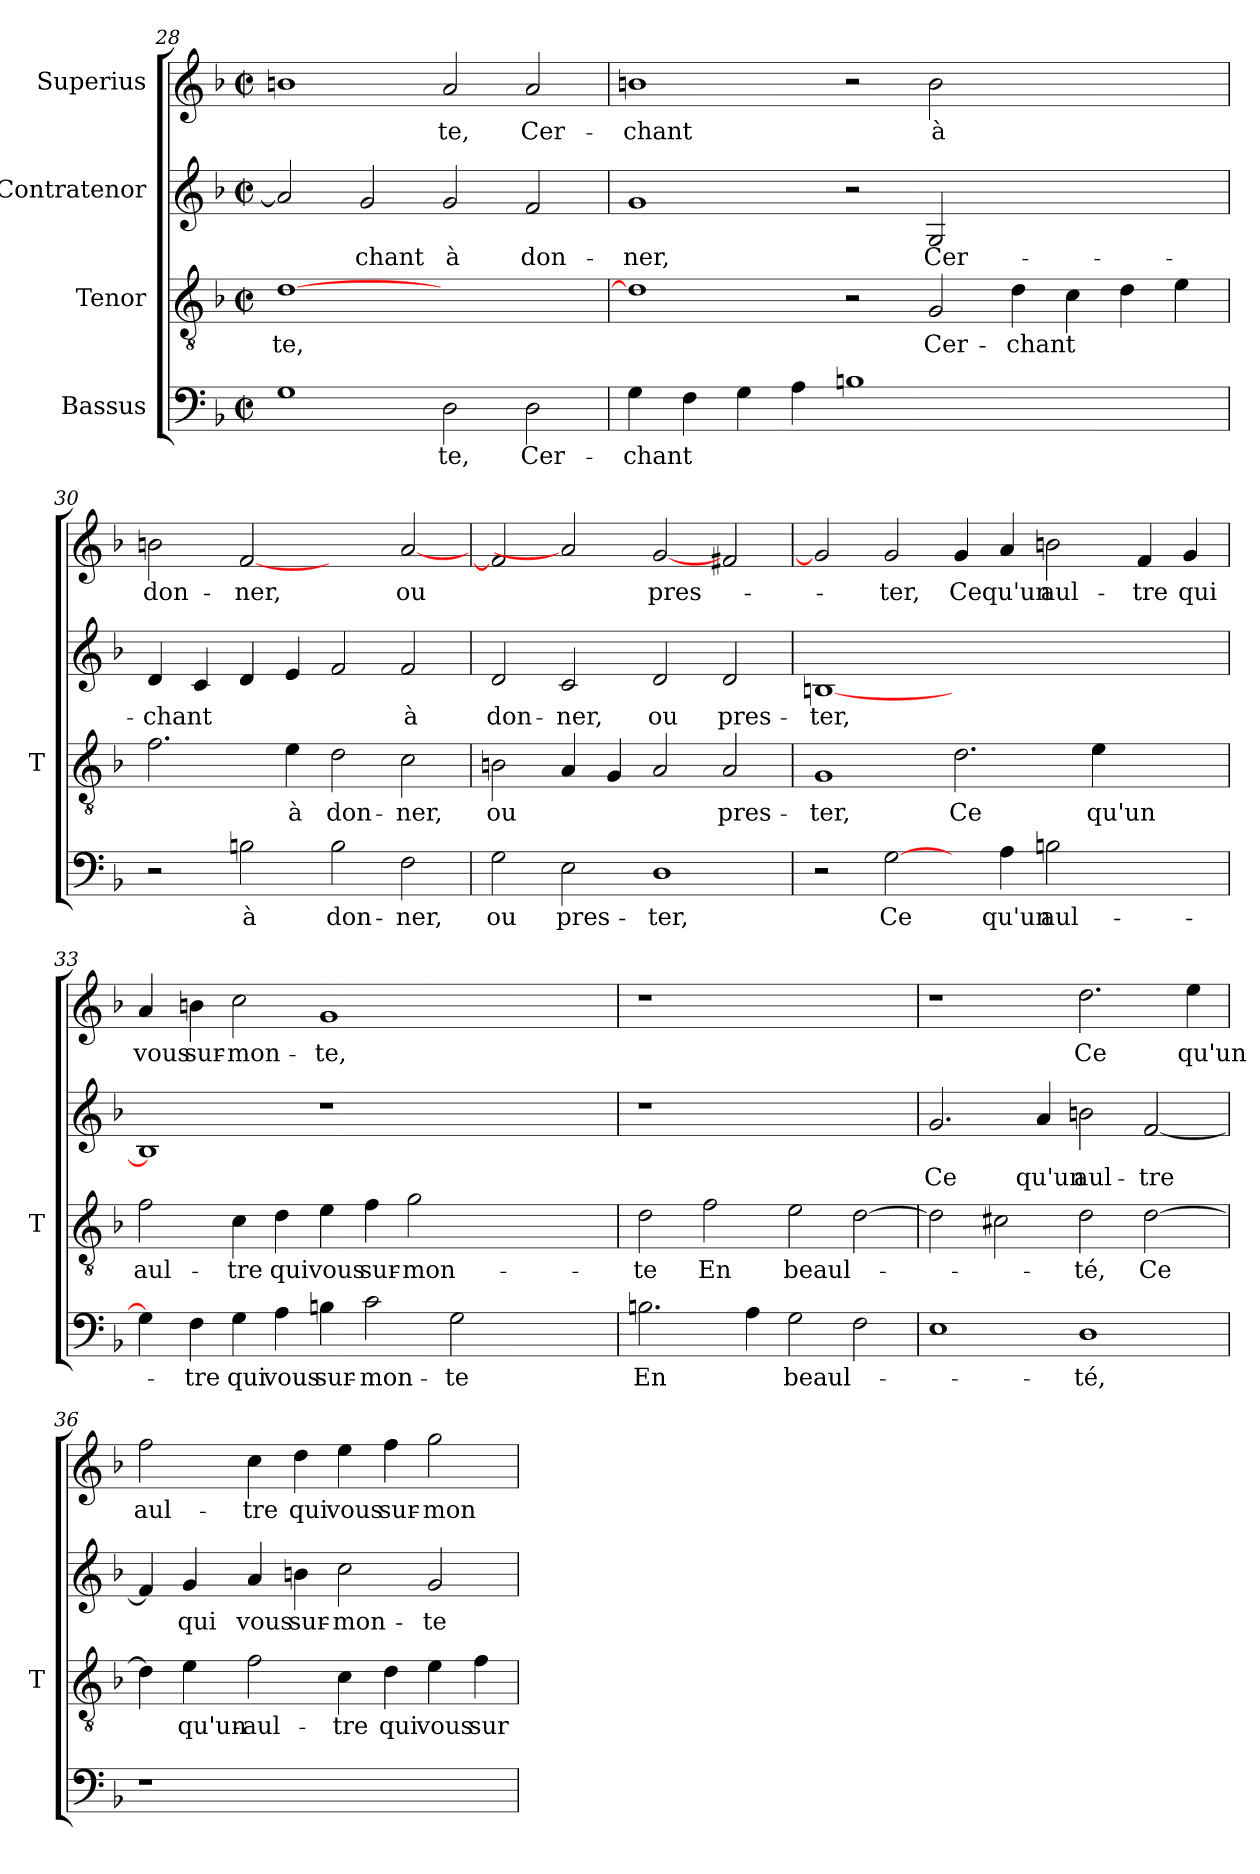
**kern	**text	**kern	**text	**kern	**text	**kern	**text
*part4	*part4	*part3	*part3	*part2	*part2	*part1	*part1
*staff4	*staff4	*staff3	*staff3	*staff2	*staff2	*staff1	*staff1
*I"Bassus	*	*I"Tenor	*	*I"Contratenor	*	*I"Superius	*
*	*	*I'T	*	*	*	*	*
*clefF4	*	*clefGv2	*	*clefG2	*	*clefG2	*
*k[b-]	*	*k[b-]	*	*k[b-]	*	*k[b-]	*
*F:	*	*F:	*	*F:	*	*F:	*
*M2/2	*	*M2/2	*	*M2/2	*	*M2/2	*
*met(c|)	*	*met(c|)	*	*met(c|)	*	*met(c|)	*
=28	=28	=28	=28	=28	=28	=28	=28
1G	.	[1d	-te,	2a]	.	1b	.
.	.	.	.	2g	-chant	.	.
2D	-te,	1ryy	.	2g	-à	2a	-te,
2D	Cer-	.	.	2f	don-	2a	Cer-
=29	=29	=29	=29	=29	=29	=29	=29
4G	-chant	1d]	.	1g	-ner,	1b	-chant
4F	.	.	.	.	.	.	.
4G	.	.	.	.	.	.	.
4A	.	.	.	.	.	.	.
1Bn	.	2r	.	2r	.	2r	.
.	.	2G	Cer-	2G	Cer-	2b	-à
1ryy	.	4d	-chant	1ryy	.	1ryy	.
.	.	4c	.	.	.	.	.
.	.	4d	.	.	.	.	.
.	.	4e	.	.	.	.	.
=30	=30	=30	=30	=30	=30	=30	=30
2r	.	2.f	.	4d	-chant	2b	don-
.	.	.	.	4c	.	.	.
2Bn	-à	.	.	4d	.	[2f	-ner,
.	.	4e	-à	4e	.	.	.
2B	don-	2d	don-	2f	.	2ryy	.
2F	-ner,	2c	-ner,	2f	-à	[2a	-ou
=31	=31	=31	=31	=31	=31	=31	=31
2G	-ou	2B	-ou	2d	don-	2f]	.
2E	pres-	4A	.	2c	-ner,	2a]	.
.	.	4G	.	.	.	.	.
1D	-ter,	2A	.	2d	-ou	[2g	pres-
.	.	2A	pres-	2d	pres-	2f#X	.
=32	=32	=32	=32	=32	=32	=32	=32
2r	.	1G	-ter,	[1Bn	-ter,	2g]	.
[2G	-Ce	.	.	.	.	2g	-ter,
4ryy	.	2.d	-Ce	1.ryy	.	4g	-Ce
4A	-qu'un	.	.	.	.	4a	-qu'un
2Bn	aul-	.	.	.	.	2b	aul-
.	.	4e	-qu'un	.	.	.	.
2ryy	.	2ryy	.	.	.	4f	-tre
.	.	.	.	.	.	4g	-qui
=33	=33	=33	=33	=33	=33	=33	=33
4G]	.	2f	aul-	1B]	.	4a	-vous
4F	-tre	.	.	.	.	4b	sur-
4G	-qui	4c	-tre	.	.	2cc	mon-
4A	-vous	4d	-qui	.	.	.	.
4Bn	sur-	4e	-vous	1r	.	1g	-te,
2c	mon-	4f	sur-	.	.	.	.
.	.	2g	mon-	.	.	.	.
2G	-te	.	.	.	.	.	.
.	.	1ryy	.	1ryy	.	1ryy	.
2.ryy	.	.	.	.	.	.	.
=34	=34	=34	=34	=34	=34	=34	=34
2.Bn	-En	2d	-te	1r	.	1r	.
.	.	2f	-En	.	.	.	.
4A	.	.	.	.	.	.	.
2G	beaul-	2e	beaul-	1ryy	.	1ryy	.
2F	.	[2d	.	.	.	.	.
=35	=35	=35	=35	=35	=35	=35	=35
1E	.	2d]	.	2.g	-Ce	1r	.
.	.	2c#X	.	.	.	.	.
.	.	.	.	4a	-qu'un	.	.
1D	-té,	2d	-té,	2bn	aul-	2.dd	-Ce
.	.	[2d	-Ce	[2f	-tre	.	.
.	.	.	.	.	.	4ee	-qu'un
!!LO:PB:g=z
=36	=36	=36	=36	=36	=36	=36	=36
1r	.	4d]	.	4f]	.	2ff	aul-
.	.	4e	qu'un-	4g	-qui	.	.
.	.	2f	aul-	4a	-vous	4cc	-tre
.	.	.	.	4bn	sur-	4dd	-qui
1ryy	.	4c	-tre	2cc	mon-	4ee	-vous
.	.	4d	-qui	.	.	4ff	sur-
.	.	4e	-vous	2g	-te	2gg	-mon
.	.	4f	sur-	.	.	.	.
=	=	=	=	=	=	=	=
*-	*-	*-	*-	*-	*-	*-	*-
